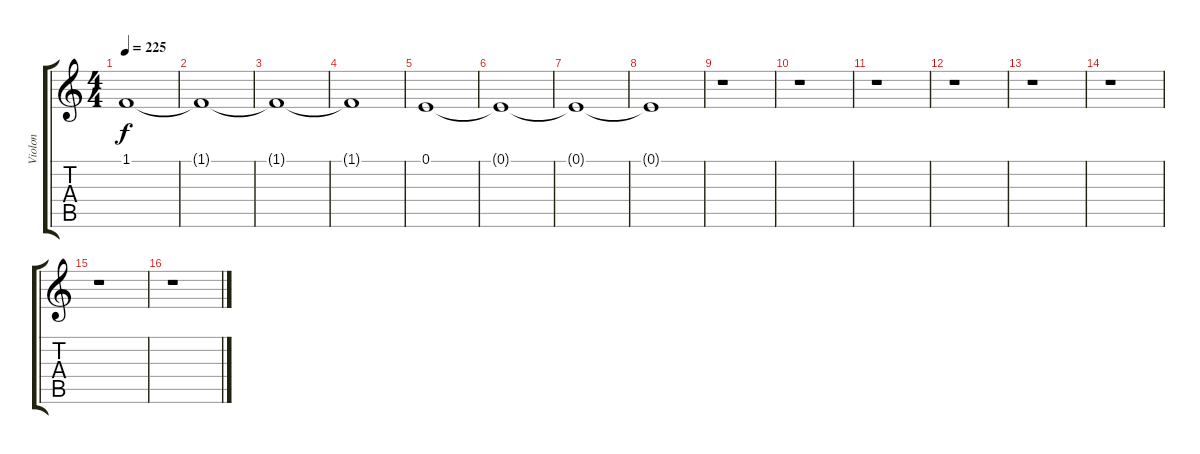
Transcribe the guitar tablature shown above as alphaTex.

\track ("Violon" "Violon") {instrument violin}
\staff {score tabs}
\tuning (E4 B3 G3 D3 A2 E2) {hide}
\ts (4 4)
\tempo 225
\clef g2
\ks c
1.1.1{dy f} |
1.1{t}.1 |
1.1{t}.1 |
1.1{t}.1 |
0.1.1 |
0.1{t}.1 |
0.1{t}.1 |
0.1{t}.1 |
r.1 |
r.1 |
r.1 |
r.1 |
r.1 |
r.1 |
r.1 |
r.1
